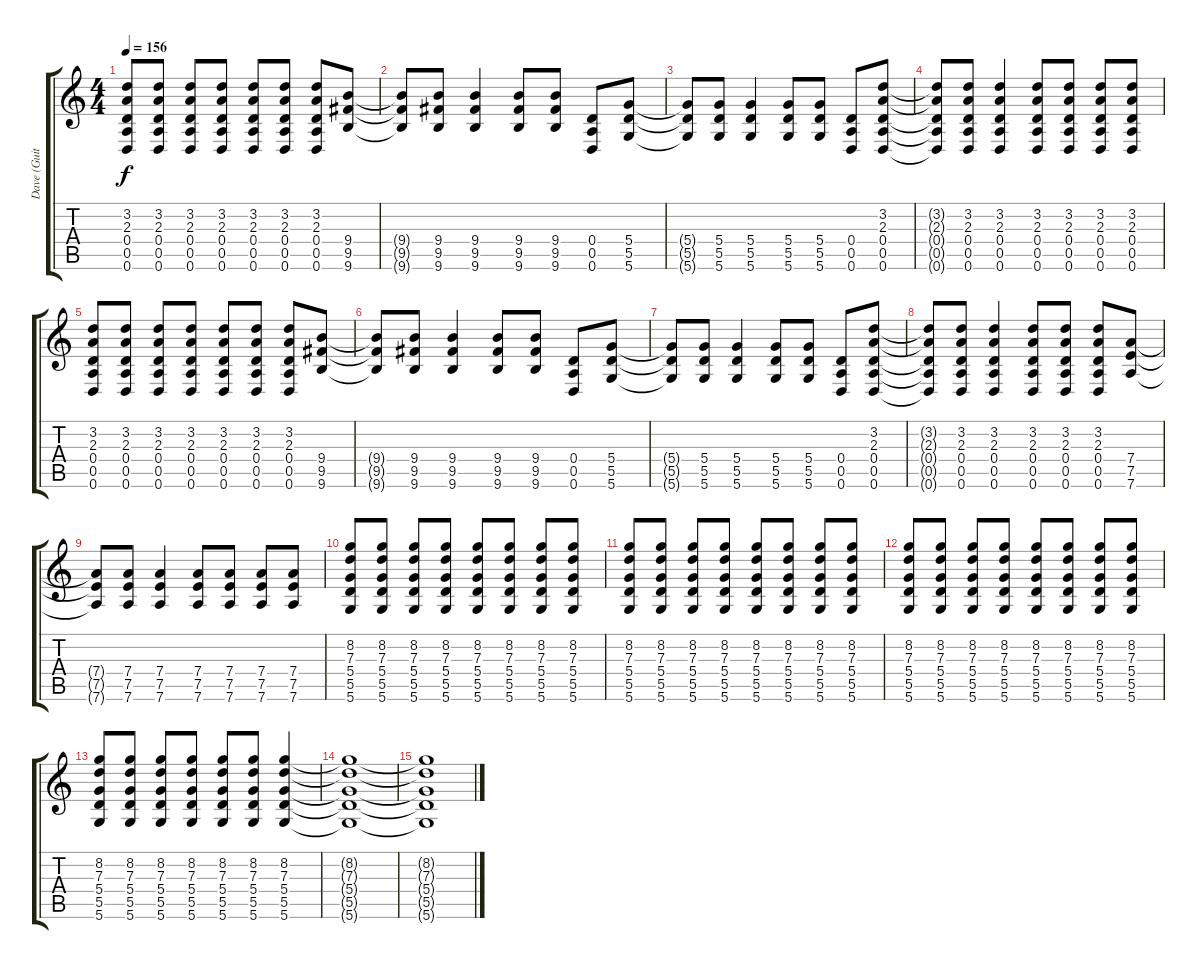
\track ("Dave (Guitar)" "Dave (Guit") {instrument distortionguitar}
\staff {score tabs}
\tuning (E4 B3 G3 D3 A2 D2) {hide}
\ts (4 4)
\tempo 156
\clef g2
\ks c
(3.2 2.3 0.4 0.5 0.6).8{dy f} (3.2 2.3 0.4 0.5 0.6).8 (3.2 2.3 0.4 0.5 0.6).8 (3.2 2.3 0.4 0.5 0.6).8 (3.2 2.3 0.4 0.5 0.6).8 (3.2 2.3 0.4 0.5 0.6).8 (3.2 2.3 0.4 0.5 0.6).8 (9.4 9.5 9.6).8 |
(9.4{t} 9.5{t} 9.6{t}).8 (9.4 9.5 9.6).8 (9.4 9.5 9.6).4 (9.4 9.5 9.6).8 (9.4 9.5 9.6).8 (0.4 0.5 0.6).8 (5.4 5.5 5.6).8 |
(5.4{t} 5.5{t} 5.6{t}).8 (5.4 5.5 5.6).8 (5.4 5.5 5.6).4 (5.4 5.5 5.6).8 (5.4 5.5 5.6).8 (0.4 0.5 0.6).8 (3.2 2.3 0.4 0.5 0.6).8 |
(3.2{t} 2.3{t} 0.4{t} 0.5{t} 0.6{t}).8 (3.2 2.3 0.4 0.5 0.6).8 (3.2 2.3 0.4 0.5 0.6).4 (3.2 2.3 0.4 0.5 0.6).8 (3.2 2.3 0.4 0.5 0.6).8 (3.2 2.3 0.4 0.5 0.6).8 (3.2 2.3 0.4 0.5 0.6).8 |
(3.2 2.3 0.4 0.5 0.6).8 (3.2 2.3 0.4 0.5 0.6).8 (3.2 2.3 0.4 0.5 0.6).8 (3.2 2.3 0.4 0.5 0.6).8 (3.2 2.3 0.4 0.5 0.6).8 (3.2 2.3 0.4 0.5 0.6).8 (3.2 2.3 0.4 0.5 0.6).8 (9.4 9.5 9.6).8 |
(9.4{t} 9.5{t} 9.6{t}).8 (9.4 9.5 9.6).8 (9.4 9.5 9.6).4 (9.4 9.5 9.6).8 (9.4 9.5 9.6).8 (0.4 0.5 0.6).8 (5.4 5.5 5.6).8 |
(5.4{t} 5.5{t} 5.6{t}).8 (5.4 5.5 5.6).8 (5.4 5.5 5.6).4 (5.4 5.5 5.6).8 (5.4 5.5 5.6).8 (0.4 0.5 0.6).8 (3.2 2.3 0.4 0.5 0.6).8 |
(3.2{t} 2.3{t} 0.4{t} 0.5{t} 0.6{t}).8 (3.2 2.3 0.4 0.5 0.6).8 (3.2 2.3 0.4 0.5 0.6).4 (3.2 2.3 0.4 0.5 0.6).8 (3.2 2.3 0.4 0.5 0.6).8 (3.2 2.3 0.4 0.5 0.6).8 (7.4 7.5 7.6).8 |
(7.4{t} 7.5{t} 7.6{t}).8 (7.4 7.5 7.6).8 (7.4 7.5 7.6).4 (7.4 7.5 7.6).8 (7.4 7.5 7.6).8 (7.4 7.5 7.6).8 (7.4 7.5 7.6).8 |
(8.2 7.3 5.4 5.5 5.6).8 (8.2 7.3 5.4 5.5 5.6).8 (8.2 7.3 5.4 5.5 5.6).8 (8.2 7.3 5.4 5.5 5.6).8 (8.2 7.3 5.4 5.5 5.6).8 (8.2 7.3 5.4 5.5 5.6).8 (8.2 7.3 5.4 5.5 5.6).8 (8.2 7.3 5.4 5.5 5.6).8 |
(8.2 7.3 5.4 5.5 5.6).8 (8.2 7.3 5.4 5.5 5.6).8 (8.2 7.3 5.4 5.5 5.6).8 (8.2 7.3 5.4 5.5 5.6).8 (8.2 7.3 5.4 5.5 5.6).8 (8.2 7.3 5.4 5.5 5.6).8 (8.2 7.3 5.4 5.5 5.6).8 (8.2 7.3 5.4 5.5 5.6).8 |
(8.2 7.3 5.4 5.5 5.6).8 (8.2 7.3 5.4 5.5 5.6).8 (8.2 7.3 5.4 5.5 5.6).8 (8.2 7.3 5.4 5.5 5.6).8 (8.2 7.3 5.4 5.5 5.6).8 (8.2 7.3 5.4 5.5 5.6).8 (8.2 7.3 5.4 5.5 5.6).8 (8.2 7.3 5.4 5.5 5.6).8 |
(8.2 7.3 5.4 5.5 5.6).8 (8.2 7.3 5.4 5.5 5.6).8 (8.2 7.3 5.4 5.5 5.6).8 (8.2 7.3 5.4 5.5 5.6).8 (8.2 7.3 5.4 5.5 5.6).8 (8.2 7.3 5.4 5.5 5.6).8 (8.2 7.3 5.4 5.5 5.6).4 |
(8.2{t} 7.3{t} 5.4{t} 5.5{t} 5.6{t}).1 |
(8.2{t} 7.3{t} 5.4{t} 5.5{t} 5.6{t}).1
